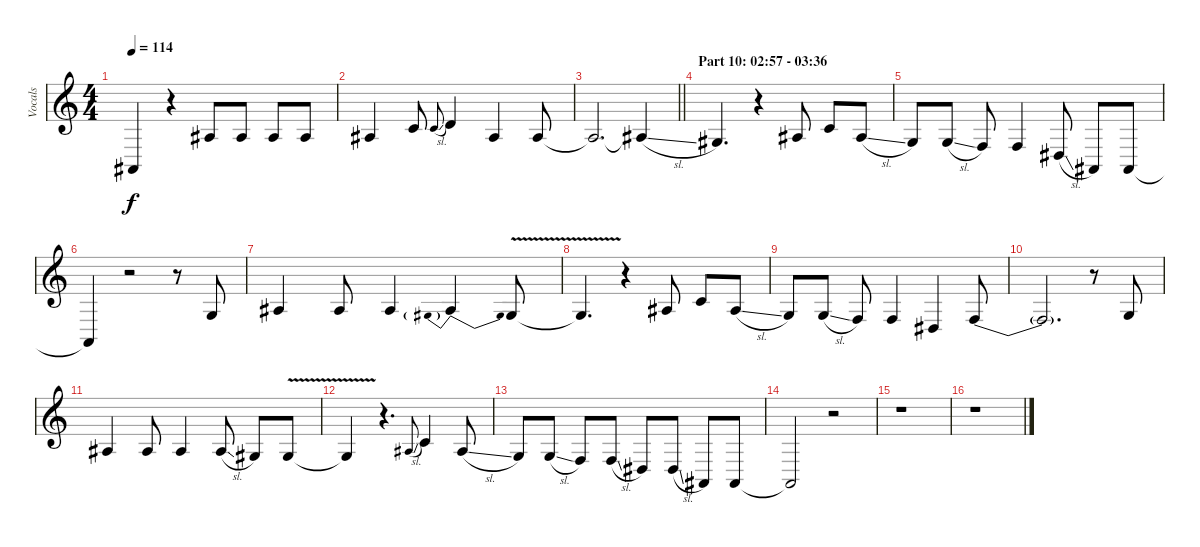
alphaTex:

\track ("Vocals" "Vocals") {instrument lead2sawtooth}
\staff {score}
\tuning (Eb4 Bb3 Gb3 Db3 Ab2 Eb2) {hide}
\ts (4 4)
\tempo 114
\clef g2
\ks c
2.5{t}.4{dy f} r.4 9.4.8 9.4.8 9.4.8 9.4.8 |
9.4.4 11.4.8 11.4{sl}.8{gr onbeat} 13.4.4 9.4.4 9.4.8 |
\barLineRight lightlight
9.4{t}.2{d} 9.4{sl t}.4 |
\section ("" "Part 10: 02:57 - 03:36")
7.4.4{d} r.4 9.4.8 11.4.8 9.4{sl}.8 |
6.4.8 11.5{sl}.8 9.5.8 9.5.4 7.5{sl}.8 2.5.8 2.5.8 |
2.5{t}.4 r.2 r.8 11.5.8 |
9.4.4 9.4.8 9.4.4 7.4{be (prebendrelease 0 4 60 0)}.4 7.4{v}.8 |
7.4{t}.4{d} r.4 9.4.8 11.4.8 9.4{sl}.8 |
6.4.8 11.5{sl}.8 9.5.8 9.5.4 7.5.4 9.5{be (custom 0 0 7 4 13 0 60 0)}.8 |
9.5{t}.2{d} r.8 11.5.8 |
9.4.4 9.4.8 9.4.4 9.4{sl}.8 7.4.8 7.4{v}.8 |
7.4{t}.4 r.4{d} 9.4{sl}.8{gr onbeat} 11.4.4 9.4{sl}.8 |
6.4.8 11.5{sl}.8 9.5.8 9.5{sl}.8 7.5.8 7.5{sl}.8 2.5.8 2.5.8 |
2.5{t}.2 r.2 |
r.1 |
r.1
